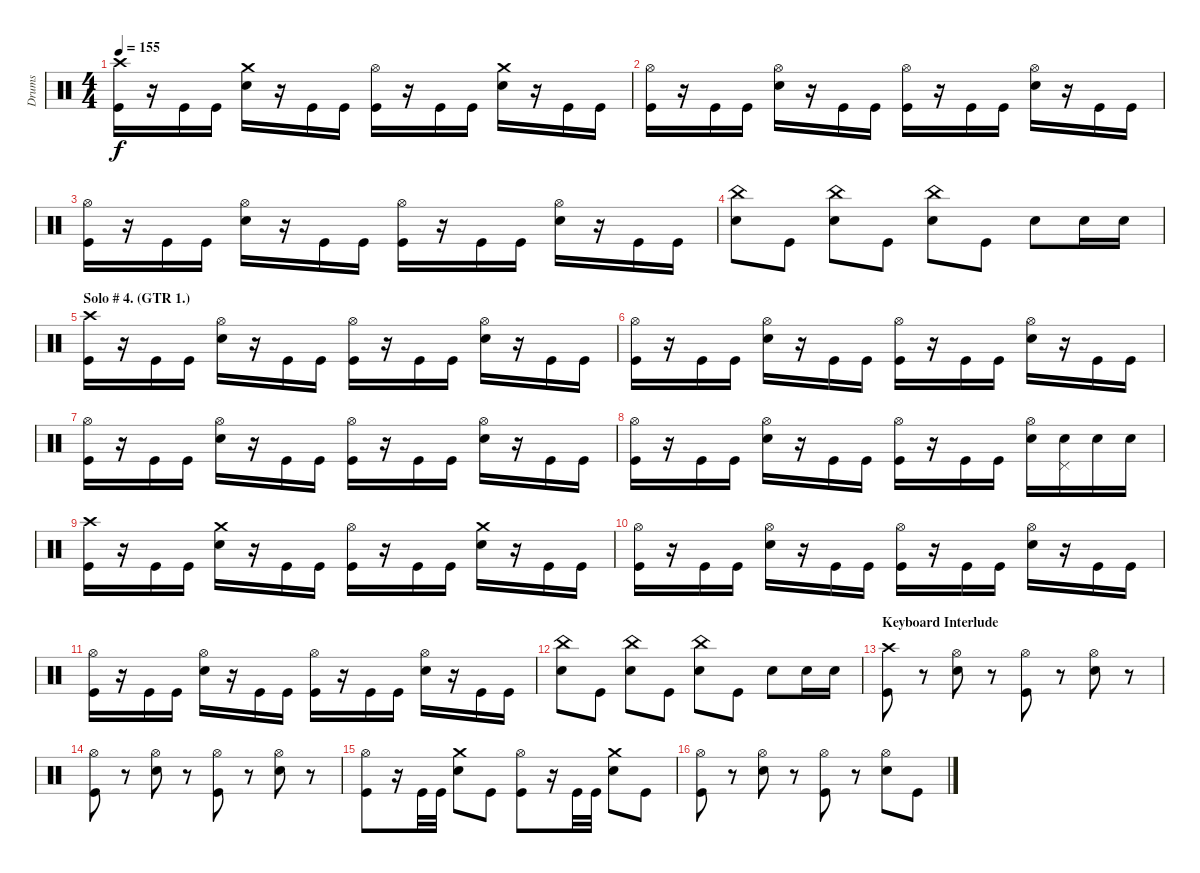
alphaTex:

\track ("Drums" "Drums") {instrument percussion}
\staff {score}
\articulation defaults
\ts (4 4)
\tempo 155
\clef neutral
\ks c
("Crash high (hit)" "Kick (hit)").16{dy f} r.16 "Kick (hit)".16 "Kick (hit)".16 ("Crash medium (hit)" "Electric Snare (hit)").16 r.16 "Kick (hit)".16 "Kick (hit)".16 ("Hi-Hat (open)" "Kick (hit)").16 r.16 "Kick (hit)".16 "Kick (hit)".16 ("Crash medium (hit)" "Electric Snare (hit)").16 r.16 "Kick (hit)".16 "Kick (hit)".16 |
("Hi-Hat (open)" "Kick (hit)").16 r.16 "Kick (hit)".16 "Kick (hit)".16 ("Hi-Hat (open)" "Electric Snare (hit)").16 r.16 "Kick (hit)".16 "Kick (hit)".16 ("Hi-Hat (open)" "Kick (hit)").16 r.16 "Kick (hit)".16 "Kick (hit)".16 ("Hi-Hat (open)" "Electric Snare (hit)").16 r.16 "Kick (hit)".16 "Kick (hit)".16 |
("Hi-Hat (open)" "Kick (hit)").16 r.16 "Kick (hit)".16 "Kick (hit)".16 ("Hi-Hat (open)" "Electric Snare (hit)").16 r.16 "Kick (hit)".16 "Kick (hit)".16 ("Hi-Hat (open)" "Kick (hit)").16 r.16 "Kick (hit)".16 "Kick (hit)".16 ("Hi-Hat (open)" "Electric Snare (hit)").16 r.16 "Kick (hit)".16 "Kick (hit)".16 |
("China (hit)" "Electric Snare (hit)").8 "Kick (hit)".8 ("China (hit)" "Electric Snare (hit)").8 "Kick (hit)".8 ("China (hit)" "Electric Snare (hit)").8 "Kick (hit)".8 "Electric Snare (hit)".8 "Electric Snare (hit)".16 "Electric Snare (hit)".16 |
\section ("" "Solo # 4. (GTR 1.)")
("Crash high (hit)" "Kick (hit)").16 r.16 "Kick (hit)".16 "Kick (hit)".16 ("Hi-Hat (open)" "Electric Snare (hit)").16 r.16 "Kick (hit)".16 "Kick (hit)".16 ("Hi-Hat (open)" "Kick (hit)").16 r.16 "Kick (hit)".16 "Kick (hit)".16 ("Hi-Hat (open)" "Electric Snare (hit)").16 r.16 "Kick (hit)".16 "Kick (hit)".16 |
("Hi-Hat (open)" "Kick (hit)").16 r.16 "Kick (hit)".16 "Kick (hit)".16 ("Hi-Hat (open)" "Electric Snare (hit)").16 r.16 "Kick (hit)".16 "Kick (hit)".16 ("Hi-Hat (open)" "Kick (hit)").16 r.16 "Kick (hit)".16 "Kick (hit)".16 ("Hi-Hat (open)" "Electric Snare (hit)").16 r.16 "Kick (hit)".16 "Kick (hit)".16 |
("Hi-Hat (open)" "Kick (hit)").16 r.16 "Kick (hit)".16 "Kick (hit)".16 ("Hi-Hat (open)" "Electric Snare (hit)").16 r.16 "Kick (hit)".16 "Kick (hit)".16 ("Hi-Hat (open)" "Kick (hit)").16 r.16 "Kick (hit)".16 "Kick (hit)".16 ("Hi-Hat (open)" "Electric Snare (hit)").16 r.16 "Kick (hit)".16 "Kick (hit)".16 |
("Hi-Hat (open)" "Kick (hit)").16 r.16 "Kick (hit)".16 "Kick (hit)".16 ("Hi-Hat (open)" "Electric Snare (hit)").16 r.16 "Kick (hit)".16 "Kick (hit)".16 ("Hi-Hat (open)" "Kick (hit)").16 r.16 "Kick (hit)".16 "Kick (hit)".16 ("Hi-Hat (open)" "Electric Snare (hit)").16 ("Pedal Hi-Hat (hit)" "Electric Snare (hit)").16 "Electric Snare (hit)".16 "Electric Snare (hit)".16 |
("Crash high (hit)" "Kick (hit)").16 r.16 "Kick (hit)".16 "Kick (hit)".16 ("Crash medium (hit)" "Electric Snare (hit)").16 r.16 "Kick (hit)".16 "Kick (hit)".16 ("Hi-Hat (open)" "Kick (hit)").16 r.16 "Kick (hit)".16 "Kick (hit)".16 ("Crash medium (hit)" "Electric Snare (hit)").16 r.16 "Kick (hit)".16 "Kick (hit)".16 |
("Hi-Hat (open)" "Kick (hit)").16 r.16 "Kick (hit)".16 "Kick (hit)".16 ("Hi-Hat (open)" "Electric Snare (hit)").16 r.16 "Kick (hit)".16 "Kick (hit)".16 ("Hi-Hat (open)" "Kick (hit)").16 r.16 "Kick (hit)".16 "Kick (hit)".16 ("Hi-Hat (open)" "Electric Snare (hit)").16 r.16 "Kick (hit)".16 "Kick (hit)".16 |
("Hi-Hat (open)" "Kick (hit)").16 r.16 "Kick (hit)".16 "Kick (hit)".16 ("Hi-Hat (open)" "Electric Snare (hit)").16 r.16 "Kick (hit)".16 "Kick (hit)".16 ("Hi-Hat (open)" "Kick (hit)").16 r.16 "Kick (hit)".16 "Kick (hit)".16 ("Hi-Hat (open)" "Electric Snare (hit)").16 r.16 "Kick (hit)".16 "Kick (hit)".16 |
("China (hit)" "Electric Snare (hit)").8 "Kick (hit)".8 ("China (hit)" "Electric Snare (hit)").8 "Kick (hit)".8 ("China (hit)" "Electric Snare (hit)").8 "Kick (hit)".8 "Electric Snare (hit)".8 "Electric Snare (hit)".16 "Electric Snare (hit)".16 |
\section ("" "Keyboard Interlude")
("Crash high (hit)" "Kick (hit)").8 r.8 ("Hi-Hat (open)" "Electric Snare (hit)").8 r.8 ("Hi-Hat (open)" "Kick (hit)").8 r.8 ("Hi-Hat (open)" "Electric Snare (hit)").8 r.8 |
("Hi-Hat (open)" "Kick (hit)").8 r.8 ("Hi-Hat (open)" "Electric Snare (hit)").8 r.8 ("Hi-Hat (open)" "Kick (hit)").8 r.8 ("Hi-Hat (open)" "Electric Snare (hit)").8 r.8 |
("Hi-Hat (open)" "Kick (hit)").8 r.16 "Kick (hit)".32 "Kick (hit)".32 ("Crash medium (hit)" "Electric Snare (hit)").8 "Kick (hit)".8 ("Hi-Hat (open)" "Kick (hit)").8 r.16 "Kick (hit)".32 "Kick (hit)".32 ("Crash medium (hit)" "Electric Snare (hit)").8 "Kick (hit)".8 |
("Hi-Hat (open)" "Kick (hit)").8 r.8 ("Hi-Hat (open)" "Electric Snare (hit)").8 r.8 ("Hi-Hat (open)" "Kick (hit)").8 r.8 ("Hi-Hat (open)" "Electric Snare (hit)").8 "Kick (hit)".8
